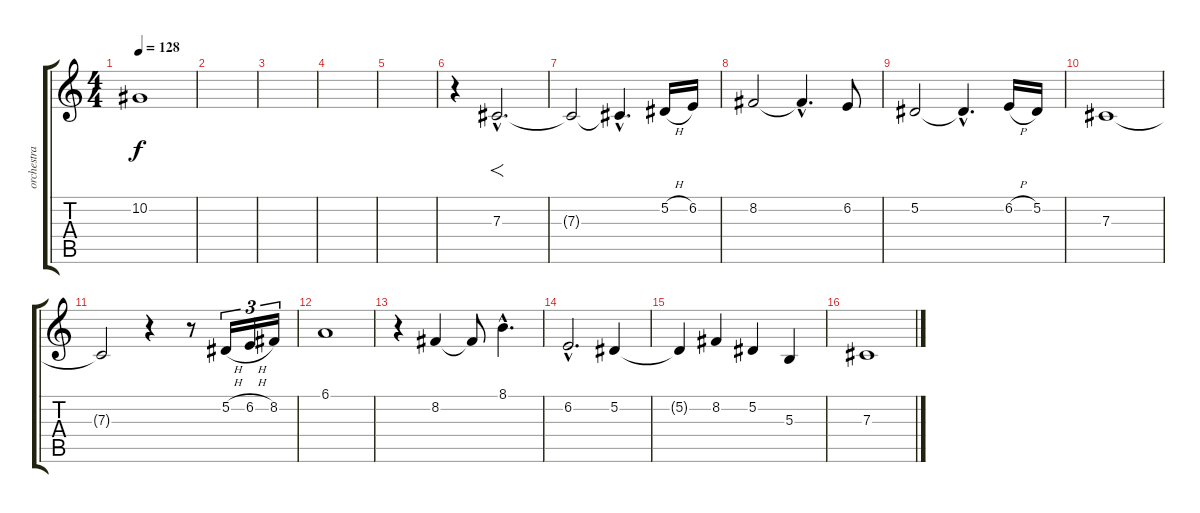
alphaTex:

\track ("orchestra" "orchestra") {instrument stringensemble1}
\staff {score tabs}
\tuning (Eb4 Bb3 Gb3 Db3 Ab2 Eb2) {hide}
\ts (4 4)
\tempo 128
\clef g2
\ks c
10.2{t}.1{dy f} |
|
|
|
|
r.4 7.3{hac}.2{f d} |
7.3{t}.2 7.3{hac t}.4{d} 5.2{h}.16 6.2.16 |
8.2.2 8.2{hac t}.4{d} 6.2.8 |
5.2.2 5.2{hac t}.4{d} 6.2{h}.16 5.2.16 |
7.3.1 |
7.3{t}.2 r.4 r.8 5.2{h}.16{tu (3 2)} 6.2{h}.16{tu (3 2)} 8.2.16{tu (3 2)} |
6.1.1 |
r.4 8.2.4 8.2{t}.8 8.1{hac}.4{d} |
6.2{hac}.2{d} 5.2.4 |
5.2{t}.4 8.2.4 5.2.4 5.3.4 |
7.3.1
